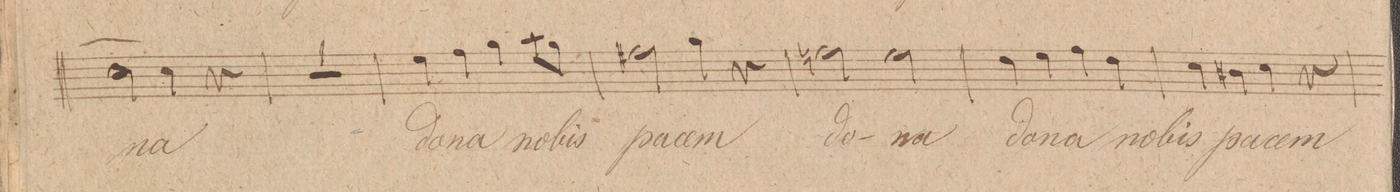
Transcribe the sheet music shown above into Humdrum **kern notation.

**kern	**text	**dynam
*I"Canto	*	*
*clefC1	*	*
*k[f#c#g#]	*	*
*met(c|)	*	*
*M2/2	*	*
2a\]	.	.
4a\	-na	.
4r	.	.
=48	=48	=48
1r	.	.
=49	=49	=49
4cc#\	do-	.
4dd\	-na	.
4ee\	no-	.
8ff#\L	-bis	.
8ee\J	.	.
=50	=50	=50
2dd#X\	pa-	.
4ee\	-cem	.
4r	.	.
=51	=51	=51
2ddn\	do-	.
2cc#\	-na	.
=52	=52	=52
4b\	do-	.
4cc#\	-na	.
4dd\	no-	.
4b\	-bis	.
=53	=53	=53
4a\	pa-	.
4g#X\	.	.
4a\	-cem	.
4r	.	.
=54	=54	=54
*-	*-	*-
